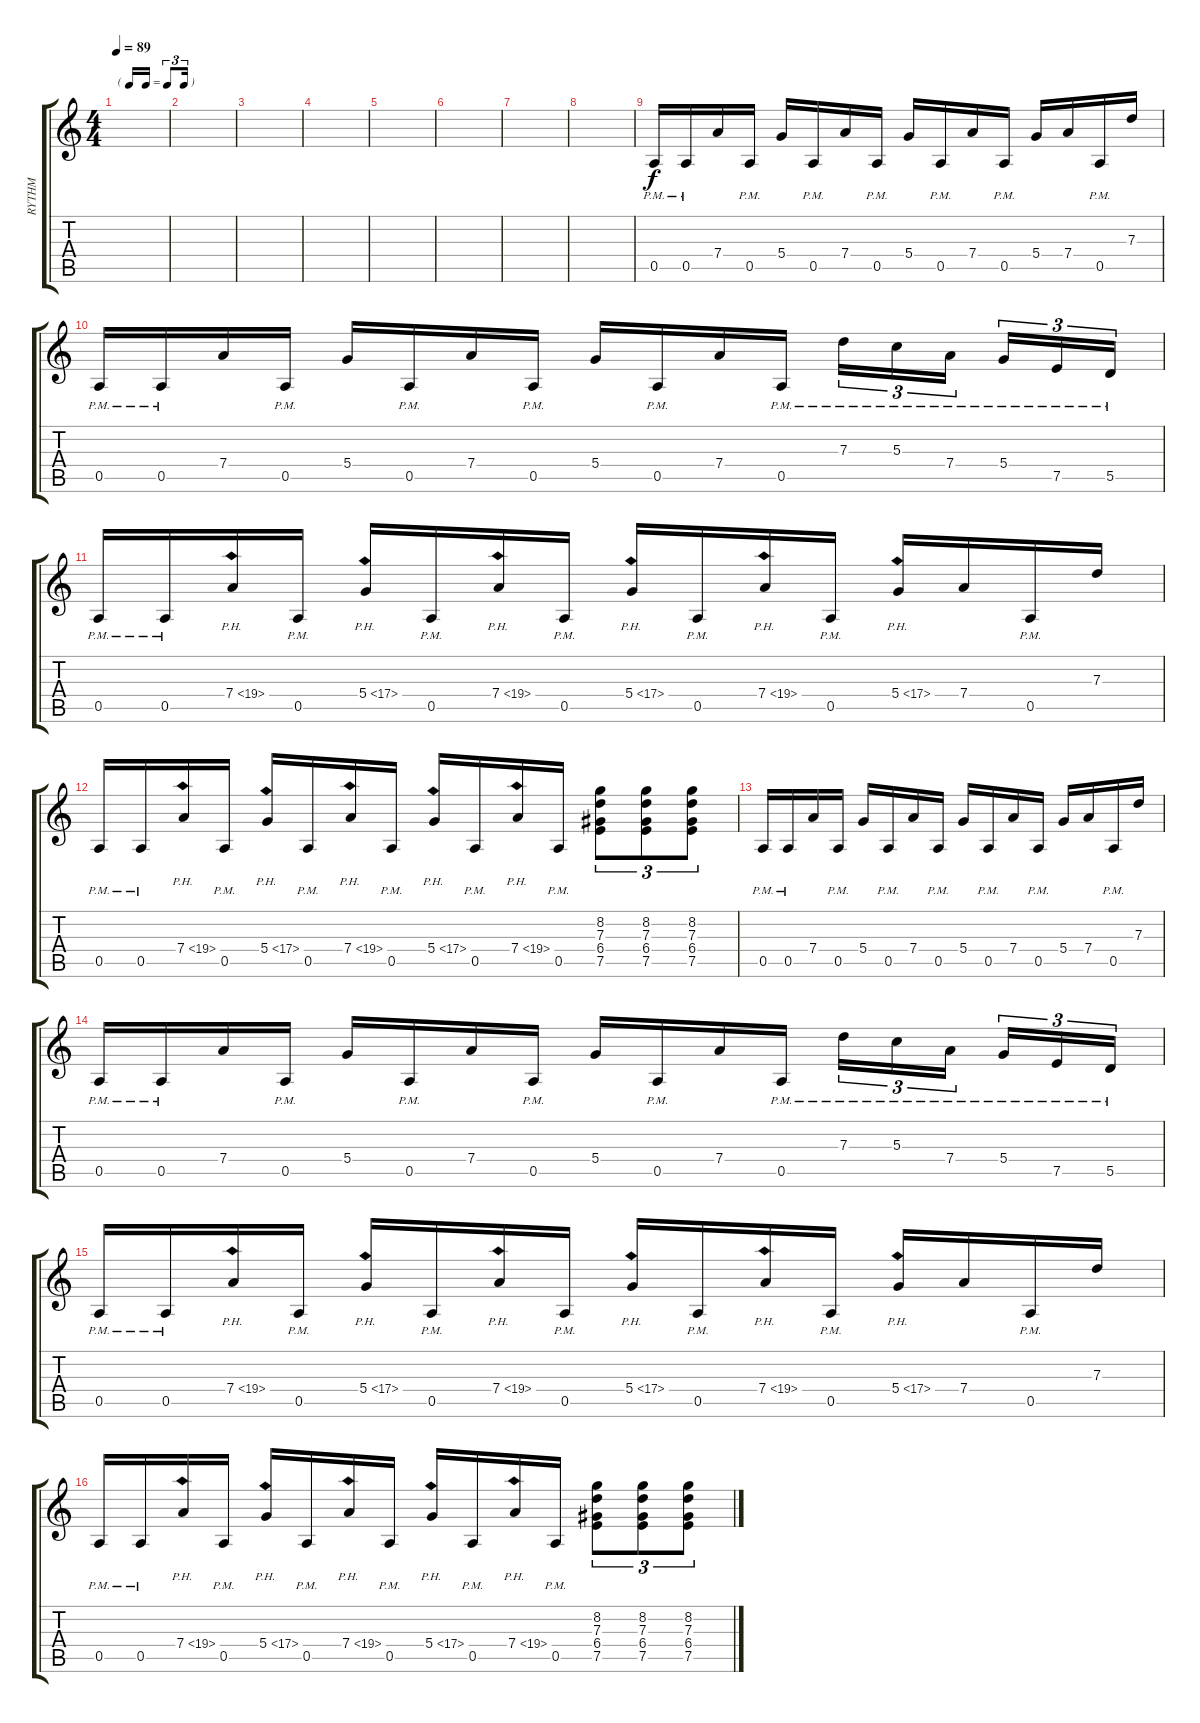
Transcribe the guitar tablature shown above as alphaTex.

\track ("RYTHM" "RYTHM") {instrument distortionguitar}
\staff {score tabs}
\tuning (E4 B3 G3 D3 A2 E2) {hide}
\ts (4 4)
\tf triplet16th
\tempo 89
\clef g2
\ks c
|
|
|
|
|
|
|
|
0.5{pm}.16 0.5{pm}.16 7.4.16 0.5{pm}.16 5.4.16 0.5{pm}.16 7.4.16 0.5{pm}.16 5.4.16 0.5{pm}.16 7.4.16 0.5{pm}.16 5.4.16 7.4.16 0.5{pm}.16 7.3.16 |
0.5{pm}.16 0.5{pm}.16 7.4.16 0.5{pm}.16 5.4.16 0.5{pm}.16 7.4.16 0.5{pm}.16 5.4.16 0.5{pm}.16 7.4.16 0.5{pm}.16 7.3{pm}.16{tu (3 2)} 5.3{pm}.16{tu (3 2)} 7.4{pm}.16{tu (3 2) beam splitsecondary} 5.4{pm}.16{tu (3 2)} 7.5{pm}.16{tu (3 2)} 5.5{pm}.16{tu (3 2)} |
0.5{pm}.16 0.5{pm}.16 7.4{ph 12}.16 0.5{pm}.16 5.4{ph 12}.16 0.5{pm}.16 7.4{ph 12}.16 0.5{pm}.16 5.4{ph 12}.16 0.5{pm}.16 7.4{ph 12}.16 0.5{pm}.16 5.4{ph 12}.16 7.4.16 0.5{pm}.16 7.3.16 |
0.5{pm}.16 0.5{pm}.16 7.4{ph 12}.16 0.5{pm}.16 5.4{ph 12}.16 0.5{pm}.16 7.4{ph 12}.16 0.5{pm}.16 5.4{ph 12}.16 0.5{pm}.16 7.4{ph 12}.16 0.5{pm}.16 (8.2 7.3 6.4 7.5).8{tu (3 2)} (8.2 7.3 6.4 7.5).8{tu (3 2)} (8.2 7.3 6.4 7.5).8{tu (3 2)} |
0.5{pm}.16 0.5{pm}.16 7.4.16 0.5{pm}.16 5.4.16 0.5{pm}.16 7.4.16 0.5{pm}.16 5.4.16 0.5{pm}.16 7.4.16 0.5{pm}.16 5.4.16 7.4.16 0.5{pm}.16 7.3.16 |
0.5{pm}.16 0.5{pm}.16 7.4.16 0.5{pm}.16 5.4.16 0.5{pm}.16 7.4.16 0.5{pm}.16 5.4.16 0.5{pm}.16 7.4.16 0.5{pm}.16 7.3{pm}.16{tu (3 2)} 5.3{pm}.16{tu (3 2)} 7.4{pm}.16{tu (3 2) beam splitsecondary} 5.4{pm}.16{tu (3 2)} 7.5{pm}.16{tu (3 2)} 5.5{pm}.16{tu (3 2)} |
0.5{pm}.16 0.5{pm}.16 7.4{ph 12}.16 0.5{pm}.16 5.4{ph 12}.16 0.5{pm}.16 7.4{ph 12}.16 0.5{pm}.16 5.4{ph 12}.16 0.5{pm}.16 7.4{ph 12}.16 0.5{pm}.16 5.4{ph 12}.16 7.4.16 0.5{pm}.16 7.3.16 |
0.5{pm}.16 0.5{pm}.16 7.4{ph 12}.16 0.5{pm}.16 5.4{ph 12}.16 0.5{pm}.16 7.4{ph 12}.16 0.5{pm}.16 5.4{ph 12}.16 0.5{pm}.16 7.4{ph 12}.16 0.5{pm}.16 (8.2 7.3 6.4 7.5).8{tu (3 2)} (8.2 7.3 6.4 7.5).8{tu (3 2)} (8.2 7.3 6.4 7.5).8{tu (3 2)}
